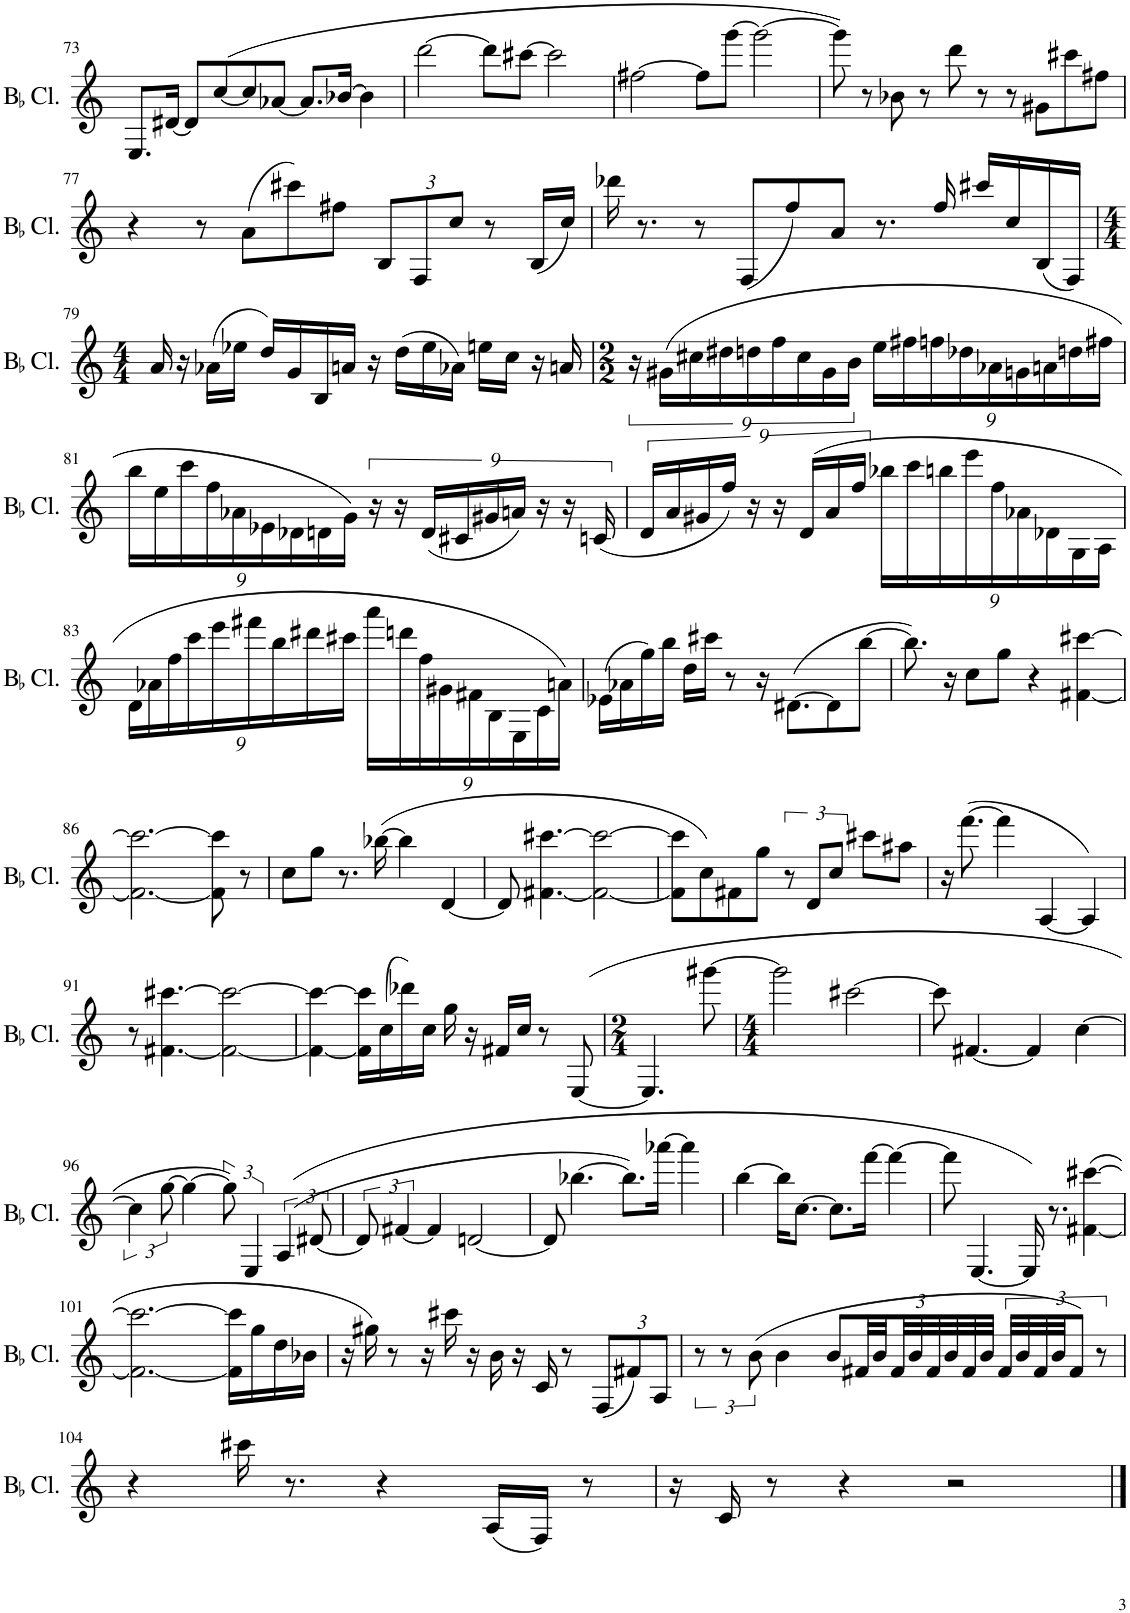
**kern
*part1
*staff1
*I"BaccidentalFlat Clarinet
*I'BaccidentalFlat Cl.
!!LO:PB:g=z
*clefG2
*Trd1c2
*k[]
*M5/4
=73
8.E/L
[16d#X/Jk
8d#/L]
([8cc/
8cc/]
[8a-X/J
8.a-/L]
[16b-X/Jk
4b-\]
=74
[2ddd\
8ddd\L]
[8ccc#X\J
2ccc#\]
=75
[2ff#X\
8ff#\L]
[8ggg\J
2ggg\_
=76
8ggg\])
8r
8b-X\
8r
8ddd\
8r
8r
8g#X\L
8ccc#X\
8ff#X\J
!!LO:LB:g=z
=77
4r
8r
(8a\L
8ccc#X\)
8ff#X\J
*Xbrackettup
12B/L
12F/
12cc/J
8r
(16B/LL
16cc/JJ)
=78
16ddd-X\
8.r
8r
(8F/L
8ff/)
8a/J
8.r
16ff/
16ccc#X/LL
16cc/
(16B/
16F/JJ)
!!LO:LB:g=z
=79
*M4/4
16a/
16r
(16a-X\LL
16ee-X\JJ
16dd/LL)
16g/
16B/
16an/JJ
16r
(16dd\LL
16ee-\
16a-X\JJ)
16een\LL
16cc\JJ
16r
16an/
=80
*M2/2
*brackettup
18r
(18g#X\LL
18cc#X\
18dd#X\
18ddn\
18ff\
18cc#\
18g#\
18b\JJ
*Xbrackettup
18ee\LL
18ff#X\
18ffn\
18dd-X\
18a-X\
18gn\
18an\
18ddn\
18ff#X\JJ
!!LO:LB:g=z
=81
18bb\LL
18ee\
18ccc\
18ff\
18a-X\
18e-X\
18d-X\
18dn\
18g\JJ)
*brackettup
18r
18r
(18d/LL
18c#X/
18g#X/
18an/JJ)
18r
18r
(18cn/
=82
18d/LL
18a/
18g#X/
18ff/JJ)
18r
18r
(18d/LL
18a/
18ff/JJ
*Xbrackettup
18bb-X\LL
18ccc\
18bbn\
18eee\
18ff\
18a-X\
18d-X\
18G\
18A\JJ
!!LO:LB:g=z
=83
18d\LL
18a-X\
18ff\
18ccc\
18eee\
18fff#X\
18bb\
18ddd#X\
18ccc#X\JJ
18aaa\LL
18dddn\
18ff\
18g#X\
18f#X\
18B\
18E\
18c\
18an\JJ)
=84
(16e-X\LL
16a-X\
16gg\)
16bb\JJ
16dd\LL
16ccc#X\JJ
8r
16r
([8.d#X\L
8d#\]
[8bb\J
=85
8.bb\])
16r
8cc\L
8gg\J
4r
[4f#X\ [4ccc#X\
!!LO:LB:g=z
=86
2.f#\_ 2.ccc#\_
8f#\] 8ccc#\]
8r
=87
8cc\L
8gg\J
8.r
([16bb-X\
4bb-\]
[4d/
=88
8d/]
[4.f#X\ [4.ccc#X\
2f#\_ 2ccc#\_
=89
8f#\] 8ccc#\]L
8cc\)
8f#X\
8gg\J
*brackettup
12r
12d/L
12cc/J
8ccc#X\L
8aa#X\J
=90
16r
([8.fff\
4fff\]
[4A/
4A/])
!!LO:LB:g=z
=91
8r
[4.f#X\ [4.ccc#X\
2f#\_ 2ccc#\_
=92
4f#\_ 4ccc#\_
16f#\] 16ccc#\]LL
(16cc\
16ddd-X\)
16cc\JJ
16gg\
16r
16f#X/LL
16cc/JJ
8r
([8E/
=93
*M2/4
4.E/]
[8ggg#X\
=94
*M4/4
2ggg#\]
[2ccc#X\
=95
8ccc#\]
[4.f#X/
4f#/]
[4cc\
!!LO:LB:g=z
=96
6cc\]
[12gg\
4gg\_
12gg\])
6E/
((6A/
[12d#X/
=97
12d#/]
[6f#X/
4f#/]
[2dn/
=98
8d/]
[4.bb-X\
8.bb-\L])
[16aaa-X\Jk
4aaa-\]
=99
[4bb\
16bb\KL]
[8.cc\J
8.cc\L]
[16fff\Jk
4fff\_
=100
8fff\]
[4.E/
16E/])
8.r
([4f#X\ [4ccc#X\
!!LO:LB:g=z
=101
2.f#\_ 2.ccc#\_
16f#\] 16ccc#\]LL
16gg\
16dd\
16b-X\JJ
=102
16r
16gg#X\)
8r
16r
16ccc#X\
16r
16b\
16r
16c/
8r
*Xbrackettup
(12F/L
12f#X/)
12A/J
=103
*brackettup
12r
12r
(12b\
4b\
*Xbrackettup
12b/L
48f#X/LL
48b/
48f#/
48b/
48f#/
48b/
48f#/
48b/JJJ
*brackettup
48f#/LLL
48b/
48f#/
48b/JJ
12f#/J)
12r
!!LO:LB:g=z
=104
4r
16ccc#X\
8.r
4r
(16A/LL
16F/JJ)
8r
=105
16r
16c/
8r
4r
2r
==
*-
